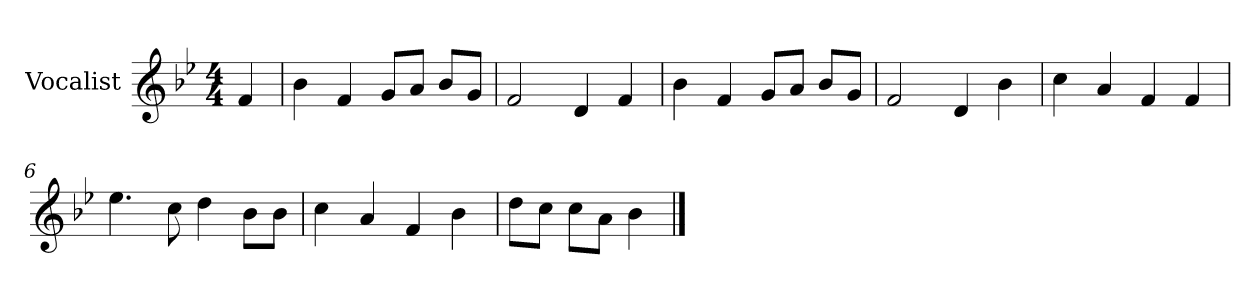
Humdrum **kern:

**kern
*part1
*staff1
*I"Vocalist
*k[b-e-]
*B-:
*M4/4
=
4f
=1
4b-
4f
8gL
8aJ
8b-L
8gJ
=2
2f
4d
4f
=3
4b-
4f
8gL
8aJ
8b-L
8gJ
=4
2f
4d
4b-
=5
4cc
4a
4f
4f
=6
4.ee-
8cc
4dd
8b-L
8b-J
=7
4cc
4a
4f
4b-
=8
8ddL
8ccJ
8ccL
8aJ
4b-
==
*-
